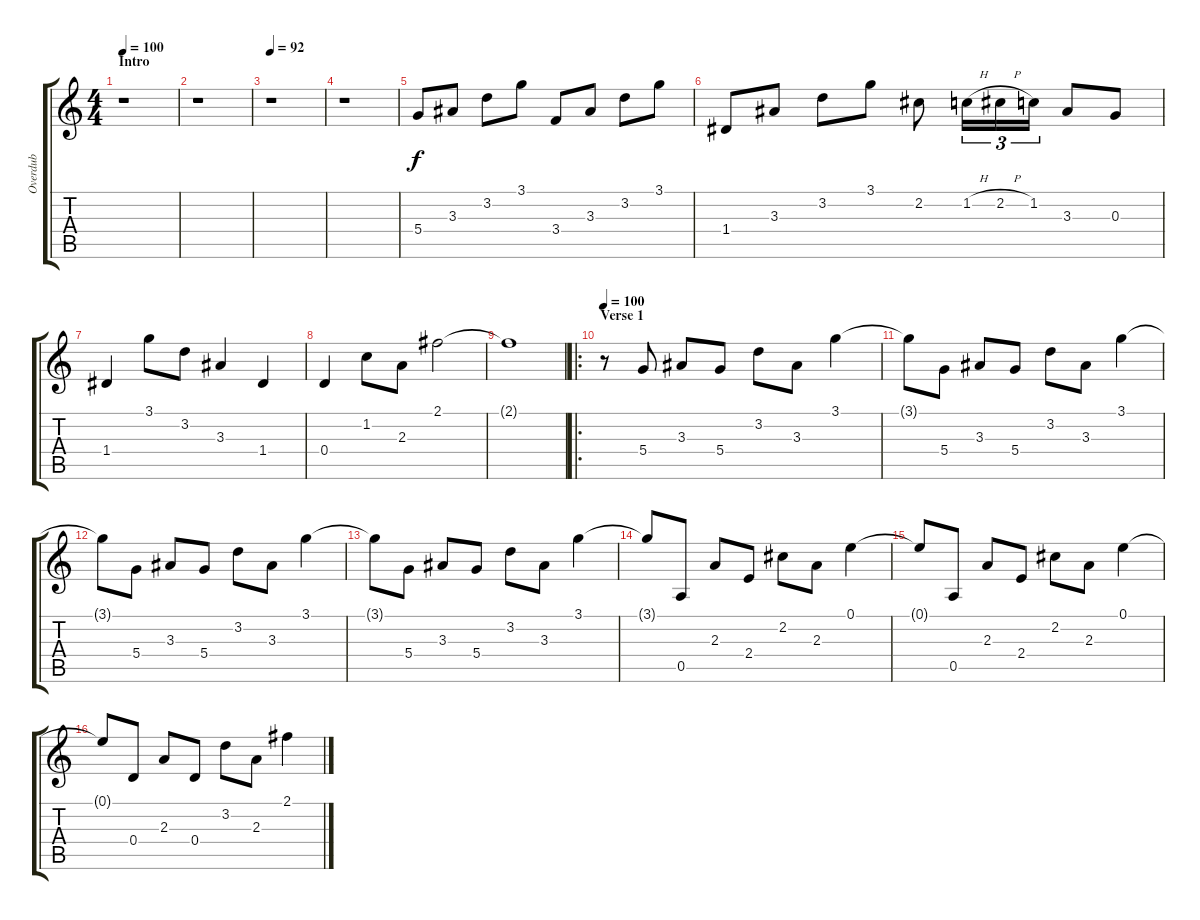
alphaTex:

\track ("Overdub" "Overdub") {instrument fretlessbass}
\staff {score tabs}
\tuning (E4 B3 G3 D3 A2 E2) {hide}
\ts (4 4)
\section ("" "Intro")
\tempo 100
\clef g2
\ks c
r.1{dy f instrument fretlessbass} |
r.1 |
\tempo 92
r.1 |
r.1 |
5.4.8 3.3.8 3.2.8 3.1.8 3.4.8 3.3.8 3.2.8 3.1.8 |
1.4.8 3.3.8 3.2.8 3.1.8 2.2.8 1.2{h}.16{tu (3 2)} 2.2{h}.16{tu (3 2)} 1.2.16{tu (3 2)} 3.3.8 0.3.8 |
1.4.4 3.1.8 3.2.8 3.3.4 1.4.4 |
0.4.4 1.2.8 2.3.8 2.1.2 |
2.1{t}.1 |
\ro
\section ("" "Verse 1")
\tempo 100
r.8 5.4.8 3.3.8 5.4.8 3.2.8 3.3.8 3.1.4 |
3.1{t}.8 5.4.8 3.3.8 5.4.8 3.2.8 3.3.8 3.1.4 |
3.1{t}.8 5.4.8 3.3.8 5.4.8 3.2.8 3.3.8 3.1.4 |
3.1{t}.8 5.4.8 3.3.8 5.4.8 3.2.8 3.3.8 3.1.4 |
3.1{t}.8 0.5.8 2.3.8 2.4.8 2.2.8 2.3.8 0.1.4 |
0.1{t}.8 0.5.8 2.3.8 2.4.8 2.2.8 2.3.8 0.1.4 |
0.1{t}.8 0.4.8 2.3.8 0.4.8 3.2.8 2.3.8 2.1.4
